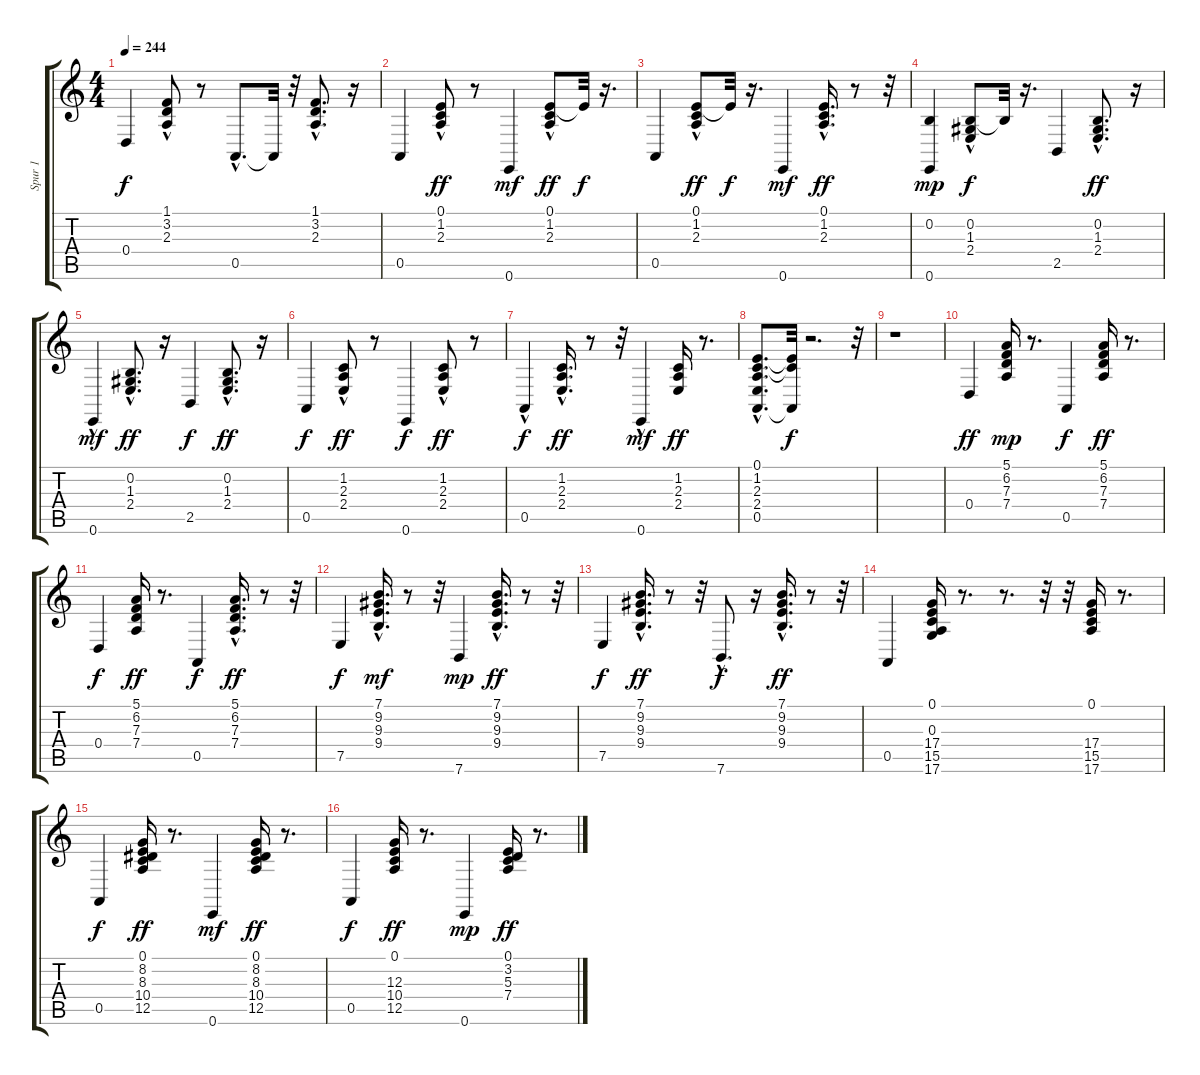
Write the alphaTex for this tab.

\track ("Spur 1" "Spur 1") {instrument acousticgrandpiano}
\staff {score tabs}
\tuning (E4 B3 G3 D3 A2 E2) {hide}
\ts (4 4)
\tempo 244
\clef g2
\ks c
0.4.4{dy f} (1.1 3.2{hac} 2.3).8 r.8 0.5{hac}.8{d} 0.5{t}.32 r.32 (1.1{hac} 3.2 2.3{hac}).8{d} r.16 |
0.5.4 (0.1 1.2{hac} 2.3{hac}).8{dy ff} r.8 0.6.4{dy mf} (0.1 1.2{hac} 2.3{hac}).8{dy ff} 0.1{t}.32{dy f} r.16{d} |
0.5.4 (0.1 1.2{hac} 2.3{hac}).8{dy ff} 0.1{t}.32{dy f} r.16{d} 0.6.4{dy mf} (0.1{hac} 1.2{hac} 2.3{hac}).16{d dy ff} r.8 r.32 |
(0.2 0.6).4{dy mp} (0.2 1.3{hac} 2.4).8{dy f} 0.2{t}.32 r.16{d} 2.5.4 (0.2{hac} 1.3 2.4{hac}).8{d dy ff} r.16 |
0.6{hac}.4{dy mf} (0.2{hac} 1.3{hac} 2.4{hac}).8{d dy ff} r.16 2.5.4{dy f} (0.2{hac} 1.3{hac} 2.4{hac}).8{d dy ff} r.16 |
0.5.4{dy f} (1.2 2.3{hac} 2.4{hac}).8{dy ff} r.8 0.6.4{dy f} (1.2 2.3{hac} 2.4).8{dy ff} r.8 |
0.5{hac}.4{dy f} (1.2{hac} 2.3{hac} 2.4{hac}).16{d dy ff} r.8 r.32 0.6{hac}.4{dy mf} (1.2 2.3 2.4).16{dy ff} r.8{d} |
(0.1{hac} 1.2{hac} 2.3{hac} 2.4{hac} 0.5{hac}).8{d} (0.1{t} 1.2{t} 0.5{t}).32{dy f} r.2{d} r.32 |
r.1 |
0.4.4{dy ff} (5.1 6.2 7.3 7.4).16{dy mp} r.8{d} 0.5.4{dy f} (5.1 6.2 7.3 7.4).16{dy ff} r.8{d} |
0.4.4{dy f} (5.1 6.2 7.3 7.4).16{dy ff} r.8{d} 0.5.4{dy f} (5.1 6.2{hac} 7.3 7.4).16{d dy ff} r.8 r.32 |
7.5.4{dy f} (7.1 9.2{hac} 9.3 9.4).16{d dy mf} r.8 r.32 7.6.4{dy mp} (7.1 9.2{hac} 9.3 9.4).16{d dy ff} r.8 r.32 |
7.5.4{dy f} (7.1 9.2{hac} 9.3 9.4).16{d dy ff} r.8 r.32 7.6{hac}.8{d dy f} r.16 (7.1 9.2{hac} 9.3{hac} 9.4).16{d dy ff} r.8 r.32 |
0.5.4 (0.1 0.3 17.4 15.5 17.6).16 r.8{d} r.8{d} r.32 r.32 (0.1 17.4 15.5 17.6).16 r.8{d} |
0.5.4{dy f} (0.1 8.2 8.3 10.4 12.5).16{dy ff} r.8{d} 0.6.4{dy mf} (0.1 8.2 8.3 10.4 12.5).16{dy ff} r.8{d} |
0.5.4{dy f} (0.1 12.3 10.4 12.5).16{dy ff} r.8{d} 0.6.4{dy mp} (0.1 3.2 5.3 7.4).16{dy ff} r.8{d}
